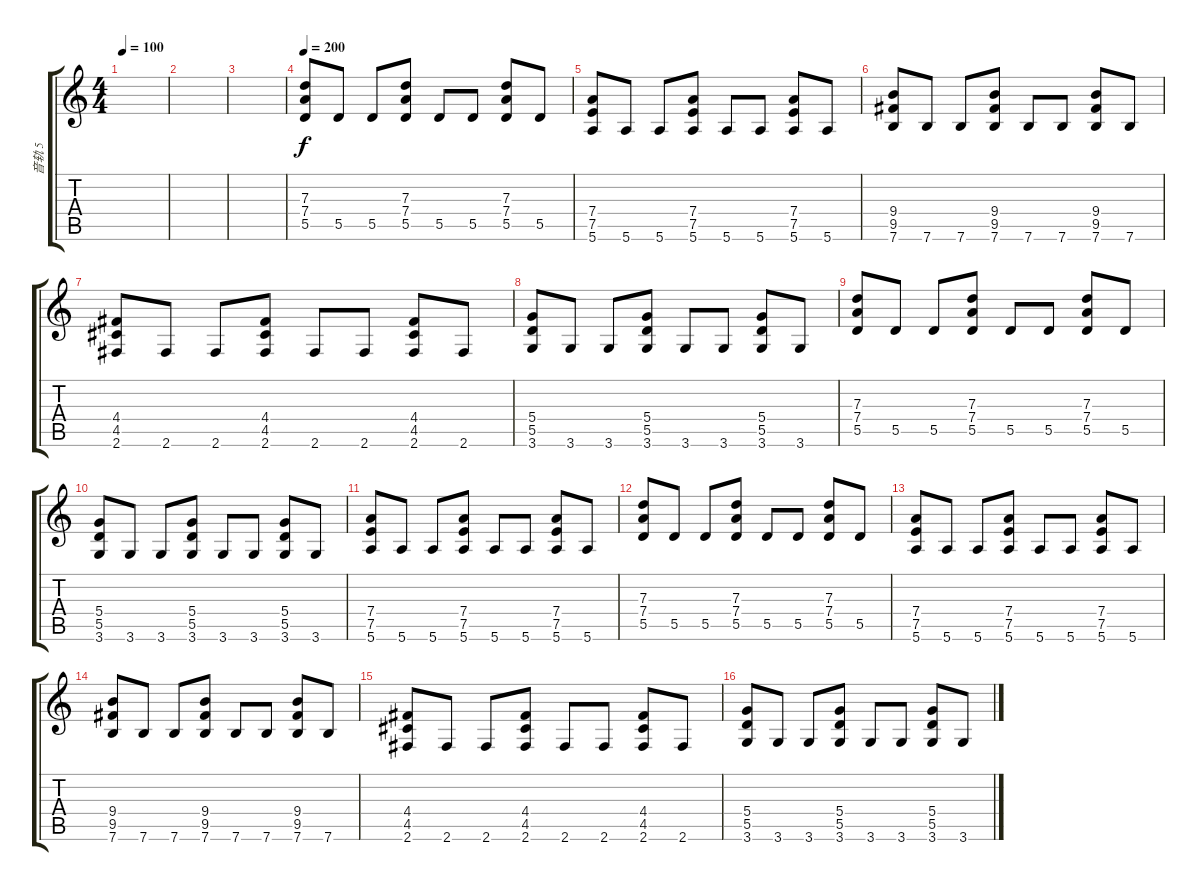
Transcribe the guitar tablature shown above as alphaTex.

\track ("音轨 5" "音轨 5") {instrument overdrivenguitar}
\staff {score tabs}
\tuning (E4 B3 G3 D3 A2 E2) {hide}
\ts (4 4)
\tempo 100
\clef g2
\ks c
|
|
|
\tempo 200
(7.3 7.4 5.5).8 5.5.8 5.5.8 (7.3 7.4 5.5).8 5.5.8 5.5.8 (7.3 7.4 5.5).8 5.5.8 |
(7.4 7.5 5.6).8 5.6.8 5.6.8 (7.4 7.5 5.6).8 5.6.8 5.6.8 (7.4 7.5 5.6).8 5.6.8 |
(9.4 9.5 7.6).8 7.6.8 7.6.8 (9.4 9.5 7.6).8 7.6.8 7.6.8 (9.4 9.5 7.6).8 7.6.8 |
(4.4 4.5 2.6).8 2.6.8 2.6.8 (4.4 4.5 2.6).8 2.6.8 2.6.8 (4.4 4.5 2.6).8 2.6.8 |
(5.4 5.5 3.6).8 3.6.8 3.6.8 (5.4 5.5 3.6).8 3.6.8 3.6.8 (5.4 5.5 3.6).8 3.6.8 |
(7.3 7.4 5.5).8 5.5.8 5.5.8 (7.3 7.4 5.5).8 5.5.8 5.5.8 (7.3 7.4 5.5).8 5.5.8 |
(5.4 5.5 3.6).8 3.6.8 3.6.8 (5.4 5.5 3.6).8 3.6.8 3.6.8 (5.4 5.5 3.6).8 3.6.8 |
(7.4 7.5 5.6).8 5.6.8 5.6.8 (7.4 7.5 5.6).8 5.6.8 5.6.8 (7.4 7.5 5.6).8 5.6.8 |
(7.3 7.4 5.5).8 5.5.8 5.5.8 (7.3 7.4 5.5).8 5.5.8 5.5.8 (7.3 7.4 5.5).8 5.5.8 |
(7.4 7.5 5.6).8 5.6.8 5.6.8 (7.4 7.5 5.6).8 5.6.8 5.6.8 (7.4 7.5 5.6).8 5.6.8 |
(9.4 9.5 7.6).8 7.6.8 7.6.8 (9.4 9.5 7.6).8 7.6.8 7.6.8 (9.4 9.5 7.6).8 7.6.8 |
(4.4 4.5 2.6).8 2.6.8 2.6.8 (4.4 4.5 2.6).8 2.6.8 2.6.8 (4.4 4.5 2.6).8 2.6.8 |
(5.4 5.5 3.6).8 3.6.8 3.6.8 (5.4 5.5 3.6).8 3.6.8 3.6.8 (5.4 5.5 3.6).8 3.6.8
